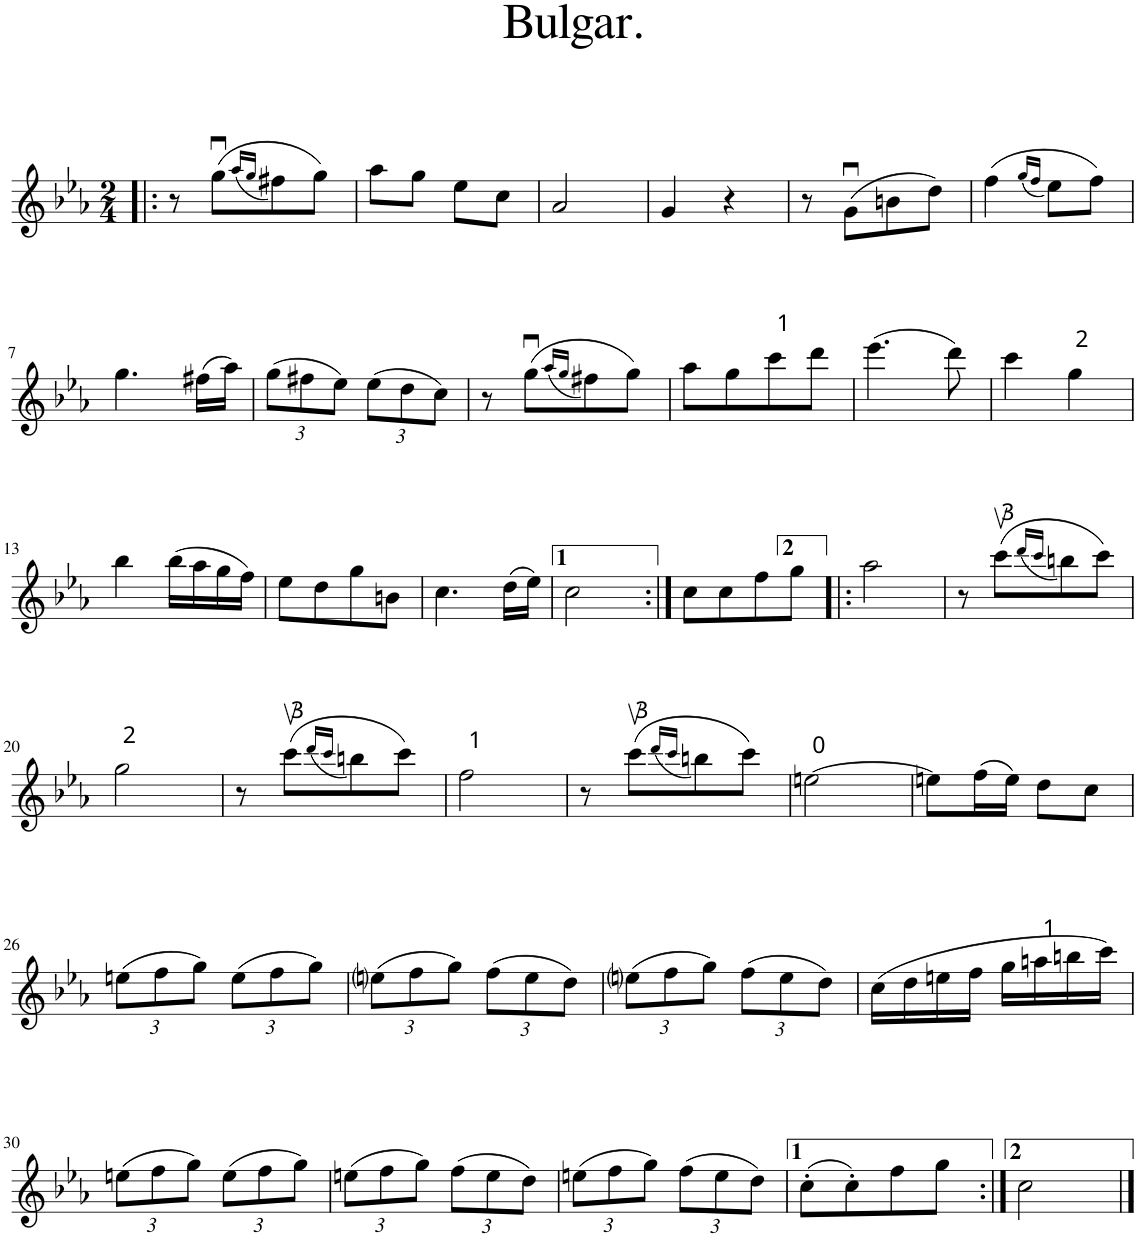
**kern
*part1
*staff1
*I"Piano
*I'Pno.
*clefG2
*k[b-e-a-]
*c:
*M2/4
=1!|:
8r
(8ggu\L
(16qaa-/LL
16qgg/JJ
8ff#X\)
8gg\J)
=2
8aa-\L
8gg\J
8ee-\L
8cc\J
=3
2a-/
=4
4g/
4r
=5
8r
(8gu\L
8bn\
8dd\J)
=6
(4ff\
(16qgg/LL
16qff/JJ
8ee-\L)
8ff\J)
!!LO:LB:g=z
=7
4.gg\
(16ff#X\LL
16aa-\JJ)
=8
*Xbrackettup
(12gg\L
12ff#X\
12ee-\J)
(12ee-\L
12dd\
12cc\J)
=9
8r
(8ggu\L
(16qaa-/LL
16qgg/JJ
8ff#X\)
8gg\J)
=10
8aa-\L
8gg\
8ccc\
8ddd\J
=11
(4.eee-\
8ddd\)
=12
4ccc\
4gg\
!!LO:LB:g=z
=13
4bb-\
(16bb-\LL
16aa-\
16gg\
16ff\JJ)
=14
8ee-\L
8dd\
8gg\
8bn\J
=15
4.cc\
(16dd\LL
16ee-\JJ)
=16
2cc\
=17:|!
8cc\L
8cc\
8ff\
8gg\J
=18!|:
2aa-\
=19
8r
(8cccv\L
(16qddd/LL
16qccc/JJ
8bbn\)
8ccc\J)
!!LO:LB:g=z
=20
2gg\
=21
8r
(8cccv\L
(16qddd/LL
16qccc/JJ
8bbn\)
8ccc\J)
=22
2ff\
=23
8r
(8cccv\L
(16qddd/LL
16qccc/JJ
8bbn\)
8ccc\J)
=24
[2een\
=25
8een\L]
(16ff\L
16een\JJ)
8dd\L
8cc\J
!!LO:LB:g=z
=26
(12een\L
12ff\
12gg\J)
(12ee\L
12ff\
12gg\J)
=27
(12eeni\L
12ff\
12gg\J)
(12ff\L
12ee\
12dd\J)
=28
(12eeni\L
12ff\
12gg\J)
(12ff\L
12ee\
12dd\J)
=29
(16cc\LL
16dd\
16een\
16ff\JJ
16gg\LL
16aan\
16bbn\
16ccc\JJ)
!!LO:LB:g=z
=30
(12een\L
12ff\
12gg\J)
(12ee\L
12ff\
12gg\J)
=31
(12een\L
12ff\
12gg\J)
(12ff\L
12ee\
12dd\J)
=32
(12een\L
12ff\
12gg\J)
(12ff\L
12ee\
12dd\J)
=33
(8cc'\L
8cc'\)
8ff\
8gg\J
=34:|!
2cc\
==
*-
